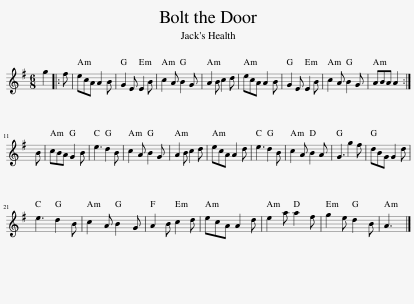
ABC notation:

X:1
L:1/8
M:6/8
I:linebreak $
K:G
V:1 treble
V:1
 g2 |: f | ecA A2 B | G2 E E2 B | c2 A B2 G | %5
 A2 B c2 d | ecA A2 B | G2 E E2 B | c2 A B2 G | ABA A2 :|$ %10
 B | cBA G2 B | e3 d2 B | c2 A B2 G | A2 B c2 d | %15
 ecA A2 d | e3 d2 B | c2 A B2 A | G3 g2 f | dBG G2 d |$ %20
 e3 d2 B | c2 A B2 G | A2 B c2 d | ecA A2 d | e2 a a2 f | %25
 g2 e d2 B | A3 |] %27
